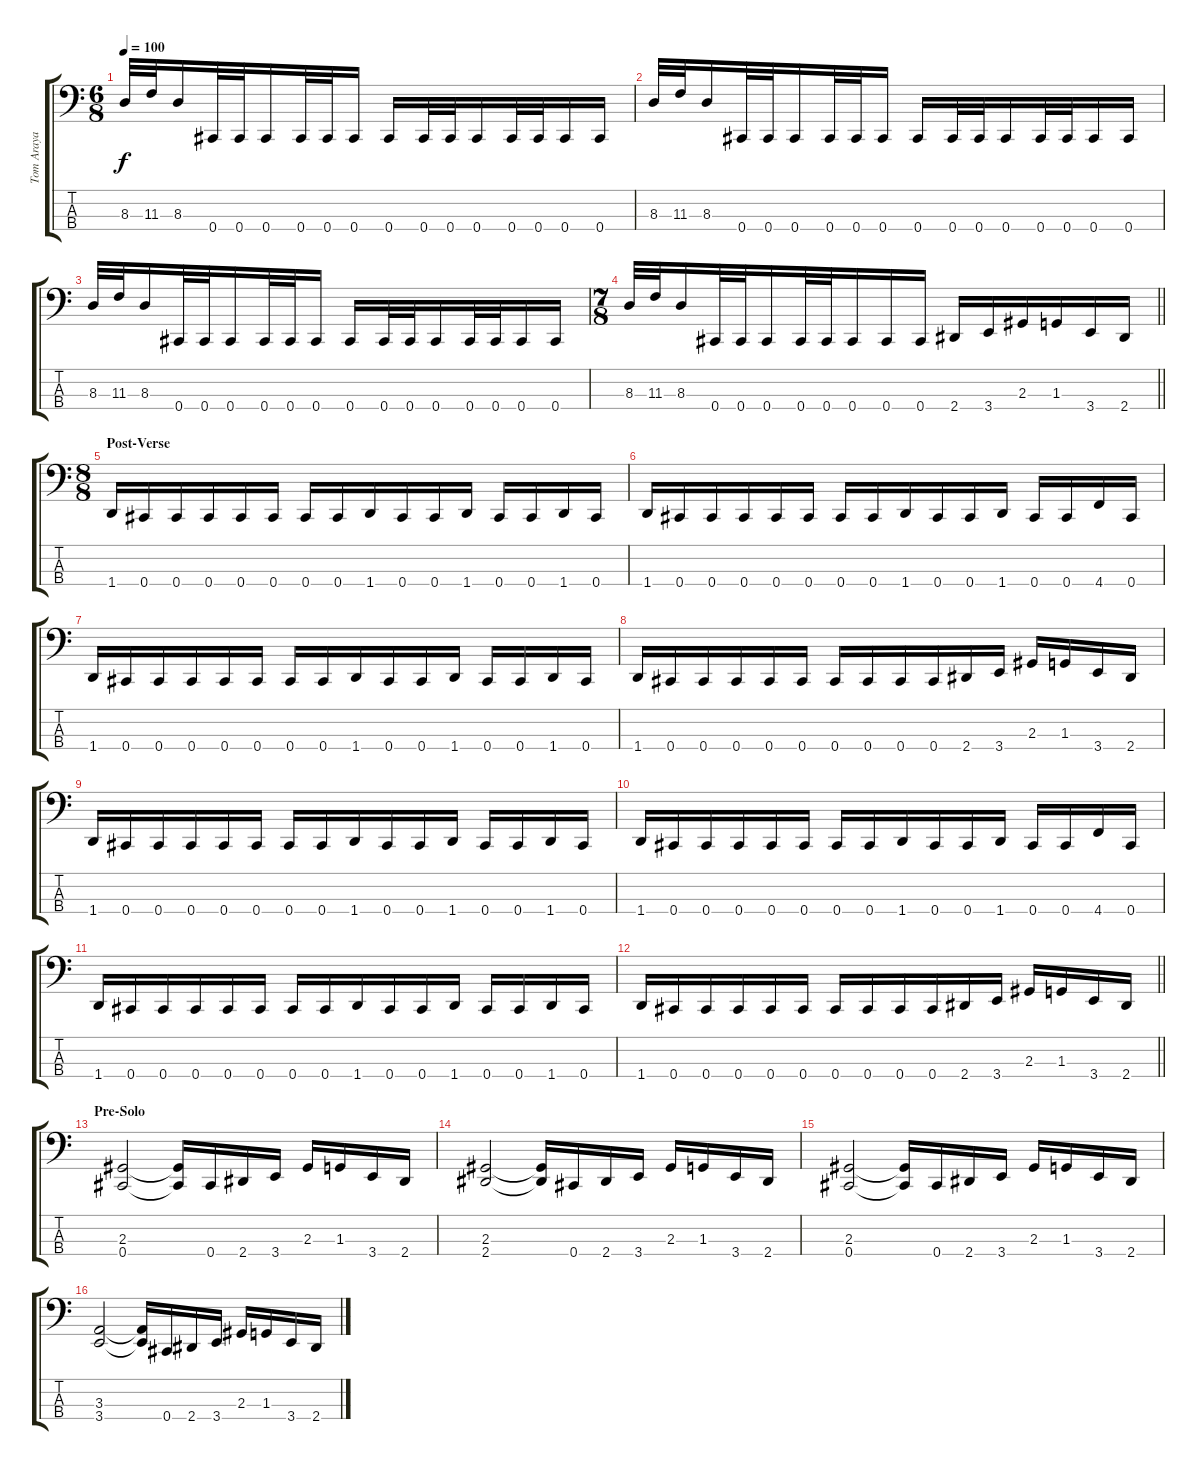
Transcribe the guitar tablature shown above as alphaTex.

\track ("Tom Araya" "Tom Araya") {instrument electricbasspick}
\staff {score tabs}
\tuning (E2 B1 Gb1 Db1) {hide}
\ts (6 8)
\tempo 100
\clef f4
\ks c
8.3.32{dy f} 11.3.32 8.3.16 0.4.32 0.4.32 0.4.16 0.4.32 0.4.32 0.4.16 0.4.16 0.4.32 0.4.32 0.4.16 0.4.32 0.4.32 0.4.16 0.4.16 |
8.3.32 11.3.32 8.3.16 0.4.32 0.4.32 0.4.16 0.4.32 0.4.32 0.4.16 0.4.16 0.4.32 0.4.32 0.4.16 0.4.32 0.4.32 0.4.16 0.4.16 |
8.3.32 11.3.32 8.3.16 0.4.32 0.4.32 0.4.16 0.4.32 0.4.32 0.4.16 0.4.16 0.4.32 0.4.32 0.4.16 0.4.32 0.4.32 0.4.16 0.4.16 |
\ts (7 8)
\barLineRight lightlight
8.3.32 11.3.32 8.3.16 0.4.32 0.4.32 0.4.16 0.4.32 0.4.32 0.4.16 0.4.16 0.4.16 2.4.16 3.4.16 2.3.16 1.3.16 3.4.16 2.4.16 |
\ts (8 8)
\section ("" "Post-Verse")
1.4.16 0.4.16 0.4.16 0.4.16 0.4.16 0.4.16 0.4.16 0.4.16 1.4.16 0.4.16 0.4.16 1.4.16 0.4.16 0.4.16 1.4.16 0.4.16 |
1.4.16 0.4.16 0.4.16 0.4.16 0.4.16 0.4.16 0.4.16 0.4.16 1.4.16 0.4.16 0.4.16 1.4.16 0.4.16 0.4.16 4.4.16 0.4.16 |
1.4.16 0.4.16 0.4.16 0.4.16 0.4.16 0.4.16 0.4.16 0.4.16 1.4.16 0.4.16 0.4.16 1.4.16 0.4.16 0.4.16 1.4.16 0.4.16 |
1.4.16 0.4.16 0.4.16 0.4.16 0.4.16 0.4.16 0.4.16 0.4.16 0.4.16 0.4.16 2.4.16 3.4.16 2.3.16 1.3.16 3.4.16 2.4.16 |
1.4.16 0.4.16 0.4.16 0.4.16 0.4.16 0.4.16 0.4.16 0.4.16 1.4.16 0.4.16 0.4.16 1.4.16 0.4.16 0.4.16 1.4.16 0.4.16 |
1.4.16 0.4.16 0.4.16 0.4.16 0.4.16 0.4.16 0.4.16 0.4.16 1.4.16 0.4.16 0.4.16 1.4.16 0.4.16 0.4.16 4.4.16 0.4.16 |
1.4.16 0.4.16 0.4.16 0.4.16 0.4.16 0.4.16 0.4.16 0.4.16 1.4.16 0.4.16 0.4.16 1.4.16 0.4.16 0.4.16 1.4.16 0.4.16 |
\barLineRight lightlight
1.4.16 0.4.16 0.4.16 0.4.16 0.4.16 0.4.16 0.4.16 0.4.16 0.4.16 0.4.16 2.4.16 3.4.16 2.3.16 1.3.16 3.4.16 2.4.16 |
\section ("" "Pre-Solo")
(2.3 0.4).2 (2.3{t} 0.4{t}).16 0.4.16 2.4.16 3.4.16 2.3.16 1.3.16 3.4.16 2.4.16 |
(2.3 2.4).2 (2.3{t} 2.4{t}).16 0.4.16 2.4.16 3.4.16 2.3.16 1.3.16 3.4.16 2.4.16 |
(2.3 0.4).2 (2.3{t} 0.4{t}).16 0.4.16 2.4.16 3.4.16 2.3.16 1.3.16 3.4.16 2.4.16 |
(3.3 3.4).2 (3.3{t} 3.4{t}).16 0.4.16 2.4.16 3.4.16 2.3.16 1.3.16 3.4.16 2.4.16
